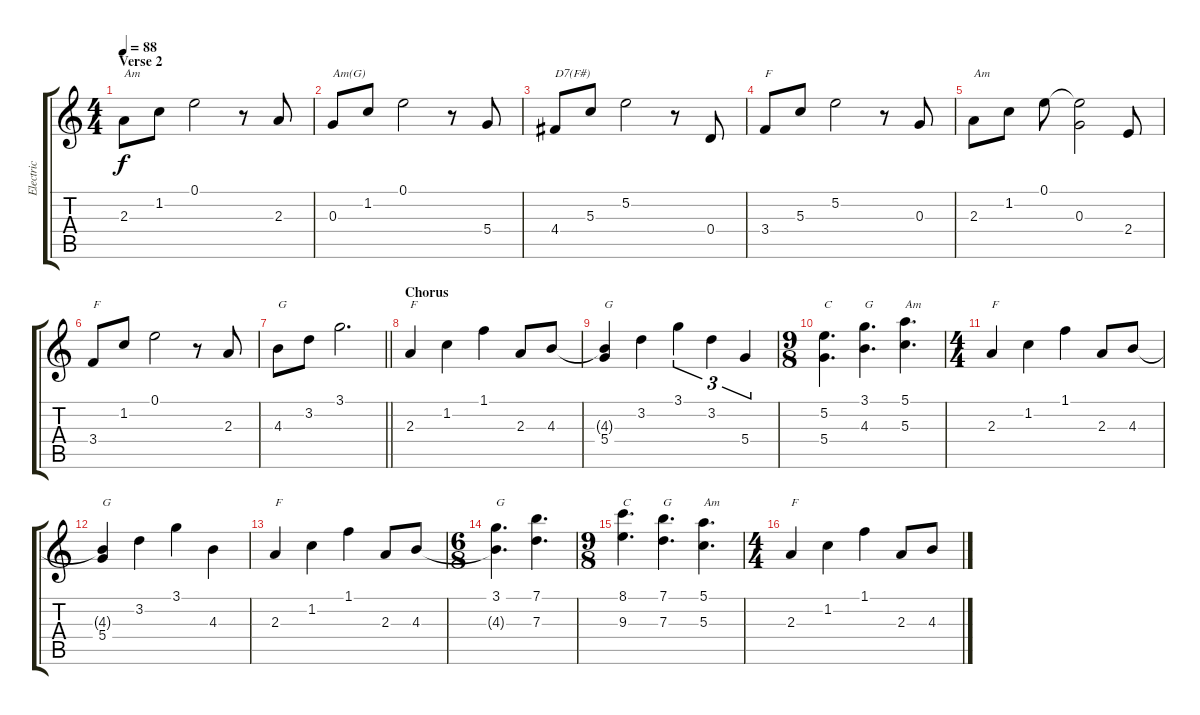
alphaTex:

\track ("Electric" "Electric") {instrument overdrivenguitar}
\staff {score tabs}
\tuning (E4 B3 G3 D3 A2 E2) {hide}
\ts (4 4)
\section ("" "Verse 2")
\tempo 88
\clef g2
\ks c
2.3.8{txt "Am" dy f} 1.2.8 0.1.2 r.8 2.3.8 |
0.3.8{txt "Am(G)"} 1.2.8 0.1.2 r.8 5.4.8 |
4.4.8{txt "D7(F#)"} 5.3.8 5.2.2 r.8 0.4.8 |
3.4.8{txt "F"} 5.3.8 5.2.2 r.8 0.3.8 |
2.3.8{txt "Am"} 1.2.8 0.1.8 (0.1{t} 0.3).2 2.4.8 |
3.4.8{txt "F"} 1.2.8 0.1.2 r.8 2.3.8 |
\barLineRight lightlight
4.3.8{txt "G"} 3.2.8 3.1.2{d} |
\section ("" "Chorus")
2.3.4{txt "F"} 1.2.4 1.1.4 2.3.8 4.3.8 |
(4.3{t} 5.4).4{txt "G"} 3.2.4 3.1.4{tu (3 2)} 3.2.4{tu (3 2)} 5.4.4{tu (3 2)} |
\ts (9 8)
(5.2 5.4).4{d txt "C"} (3.1 4.3).4{d txt "G"} (5.1 5.3).4{d txt "Am"} |
\ts (4 4)
2.3.4{txt "F"} 1.2.4 1.1.4 2.3.8 4.3.8 |
(4.3{t} 5.4).4{txt "G"} 3.2.4 3.1.4 4.3.4 |
2.3.4{txt "F"} 1.2.4 1.1.4 2.3.8 4.3.8 |
\ts (6 8)
(3.1 4.3{t}).4{d txt "G"} (7.1 7.3).4{d} |
\ts (9 8)
(8.1 9.3).4{d txt "C"} (7.1 7.3).4{d txt "G"} (5.1 5.3).4{d txt "Am"} |
\ts (4 4)
2.3.4{txt "F"} 1.2.4 1.1.4 2.3.8 4.3.8
